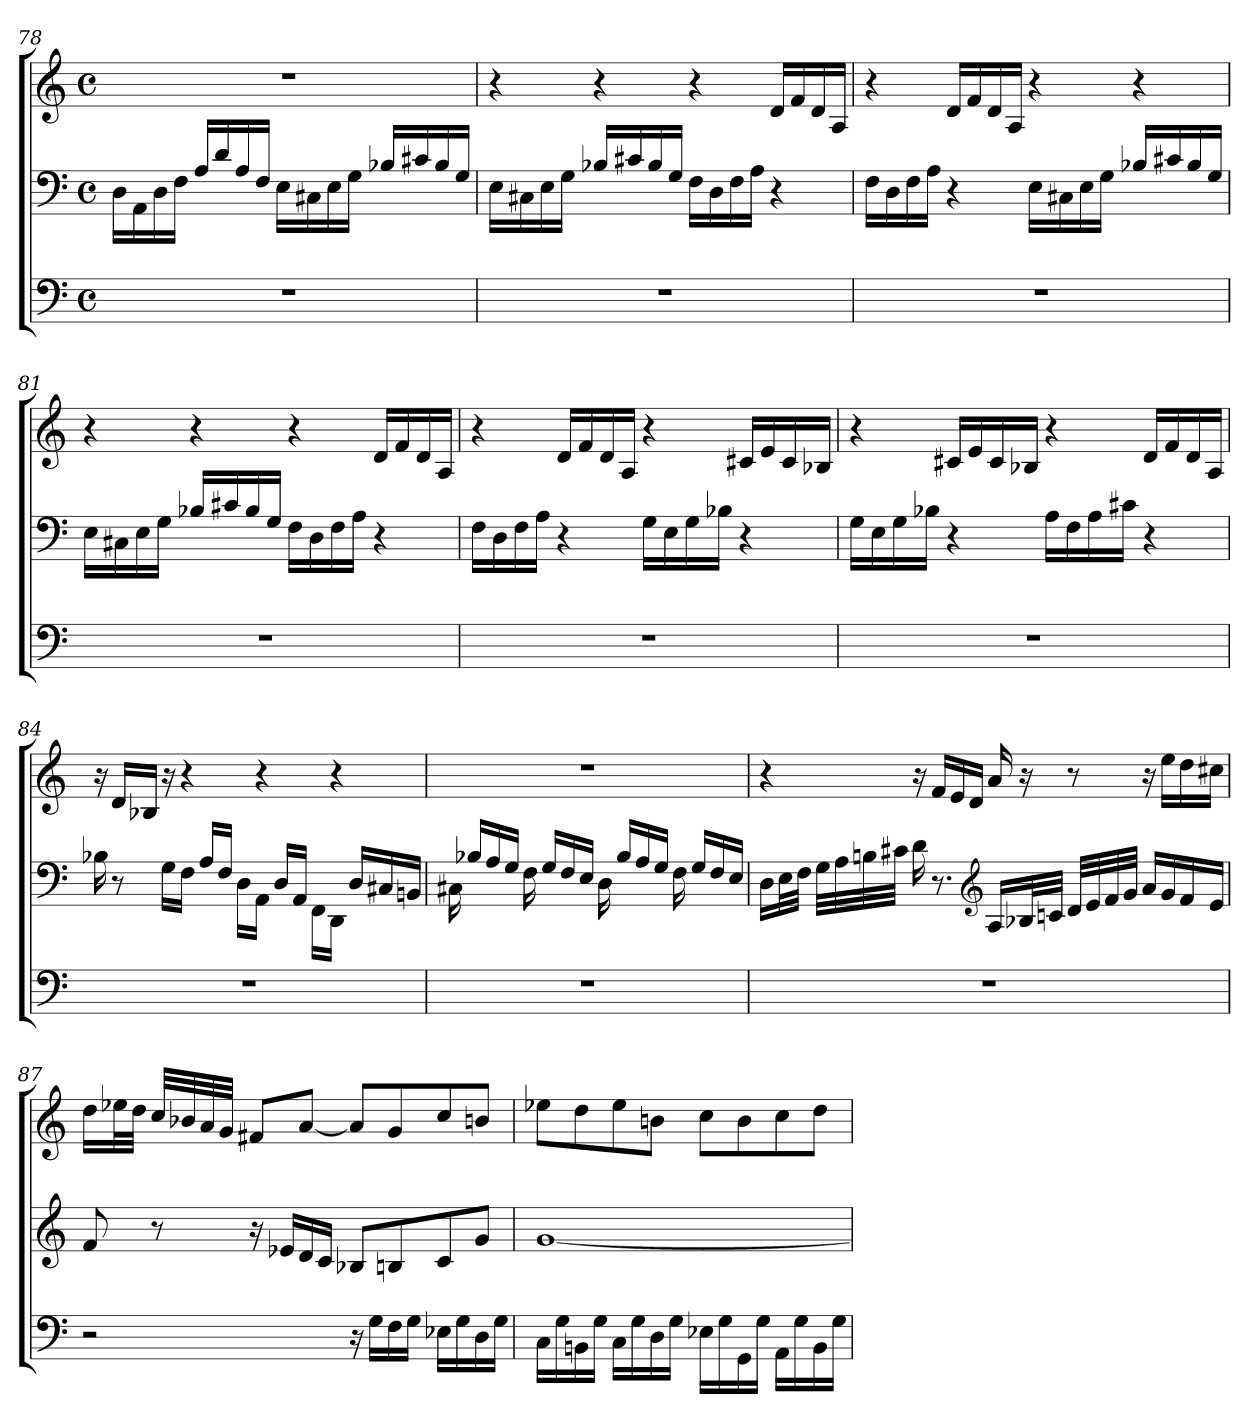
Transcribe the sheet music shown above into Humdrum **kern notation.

**kern	**kern	**kern
*part3	*part2	*part1
*staff3	*staff2	*staff1
*clefF4	*clefF4	*clefG2
*M4/4	*M4/4	*M4/4
*met(c)	*met(c)	*met(c)
=78	=78	=78
1r	16D\LL	1r
.	16AA\	.
.	16D\	.
.	16F\JJ	.
.	16A/LL	.
.	16d/	.
.	16A/	.
.	16F/JJ	.
.	16E\LL	.
.	16C#X\	.
.	16E\	.
.	16G\JJ	.
.	16B-/LL	.
.	16c#X/	.
.	16B-/	.
.	16G/JJ	.
!!LO:LB:g=z
=79	=79	=79
1r	16E\LL	4r
.	16C#X\	.
.	16E\	.
.	16G\JJ	.
.	16B-/LL	4r
.	16c#X/	.
.	16B-/	.
.	16G/JJ	.
.	16F\LL	4r
.	16D\	.
.	16F\	.
.	16A\JJ	.
.	4r	16d/LL
.	.	16f/
.	.	16d/
.	.	16A/JJ
=80	=80	=80
1r	16F\LL	4r
.	16D\	.
.	16F\	.
.	16A\JJ	.
.	4r	16d/LL
.	.	16f/
.	.	16d/
.	.	16A/JJ
.	16E\LL	4r
.	16C#X\	.
.	16E\	.
.	16G\JJ	.
.	16B-/LL	4r
.	16c#X/	.
.	16B-/	.
.	16G/JJ	.
=81	=81	=81
1r	16E\LL	4r
.	16C#X\	.
.	16E\	.
.	16G\JJ	.
.	16B-/LL	4r
.	16c#X/	.
.	16B-/	.
.	16G/JJ	.
.	16F\LL	4r
.	16D\	.
.	16F\	.
.	16A\JJ	.
.	4r	16d/LL
.	.	16f/
.	.	16d/
.	.	16A/JJ
!!LO:LB:g=z
=82	=82	=82
1r	16F\LL	4r
.	16D\	.
.	16F\	.
.	16A\JJ	.
.	4r	16d/LL
.	.	16f/
.	.	16d/
.	.	16A/JJ
.	16G\LL	4r
.	16E\	.
.	16G\	.
.	16B-\JJ	.
.	4r	16c#X/LL
.	.	16e/
.	.	16c#/
.	.	16B-/JJ
=83	=83	=83
1r	16G\LL	4r
.	16E\	.
.	16G\	.
.	16B-\JJ	.
.	4r	16c#X/LL
.	.	16e/
.	.	16c#/
.	.	16B-/JJ
.	16A\LL	4r
.	16F\	.
.	16A\	.
.	16c#X\JJ	.
.	4r	16d/LL
.	.	16f/
.	.	16d/
.	.	16A/JJ
=84	=84	=84
1r	16B-\	16r
.	8r	16d/LL
.	.	16B-/JJ
.	16G\LL	16r
.	16F\JJ	4r
.	16A/LL	.
.	16F/JJ	.
.	16D\LL	.
.	16AA\JJ	4r
.	16D/LL	.
.	16AA/JJ	.
.	16FF\LL	.
.	16DD\JJ	4r
.	16D/LL	.
.	16C#X/	.
.	16BBn/JJ	.
!!LO:LB:g=z
=85	=85	=85
1r	16C#X\	1r
.	16B-/LL	.
.	16A/	.
.	16G/JJ	.
.	16F\	.
.	16G/LL	.
.	16F/	.
.	16E/JJ	.
.	16D\	.
.	16B-/LL	.
.	16A/	.
.	16G/JJ	.
.	16F\	.
.	16G/LL	.
.	16F/	.
.	16E/JJ	.
=86	=86	=86
1r	16D\LL	4r
.	32E\L	.
.	32F\JJJ	.
.	32G\LLL	.
.	32A\	.
.	32Bn\	.
.	32c#X\JJJ	.
.	16d\	16r
.	8.r	16f/LL
.	.	16e/
.	.	16d/JJ
*	*clefG2	*
.	16A/LL	16a/
.	32B-/L	16r
.	32c/JJJ	.
.	32d/LLL	8r
.	32e/	.
.	32f/	.
.	32g/JJJ	.
.	16a/LL	16r
.	16g/	16ee\LL
.	16f/	16dd\
.	16e/JJ	16cc#X\JJ
!!LO:LB:g=z
=87	=87	=87
2r	8f/	16dd\LL
.	.	32ee-X\L
.	.	32dd\JJJ
.	8r	32cc/LLL
.	.	32b-/
.	.	32a/
.	.	32g/JJJ
.	16r	8f#X/L
.	16e-X/LL	.
.	16d/	[8a/J
.	16c/JJ	.
16r	8B-/L	8a/L]
16G\LL	.	.
16F\	8Bn/	8g/
16G\JJ	.	.
16E-X\LL	8c/	8cc/
16G\	.	.
16D\	8g/J	8bn/J
16G\JJ	.	.
=88	=88	=88
16C\LL	[1g	8ee-X\L
16G\	.	.
16BBn\	.	8dd\
16G\JJ	.	.
16C\LL	.	8ee-\
16G\	.	.
16D\	.	8bn\J
16G\JJ	.	.
16E-X\LL	.	8cc\L
16G\	.	.
16GG\	.	8b\
16G\JJ	.	.
16AA\LL	.	8cc\
16G\	.	.
16BB\	.	8dd\J
16G\JJ	.	.
=	=	=
*-	*-	*-
